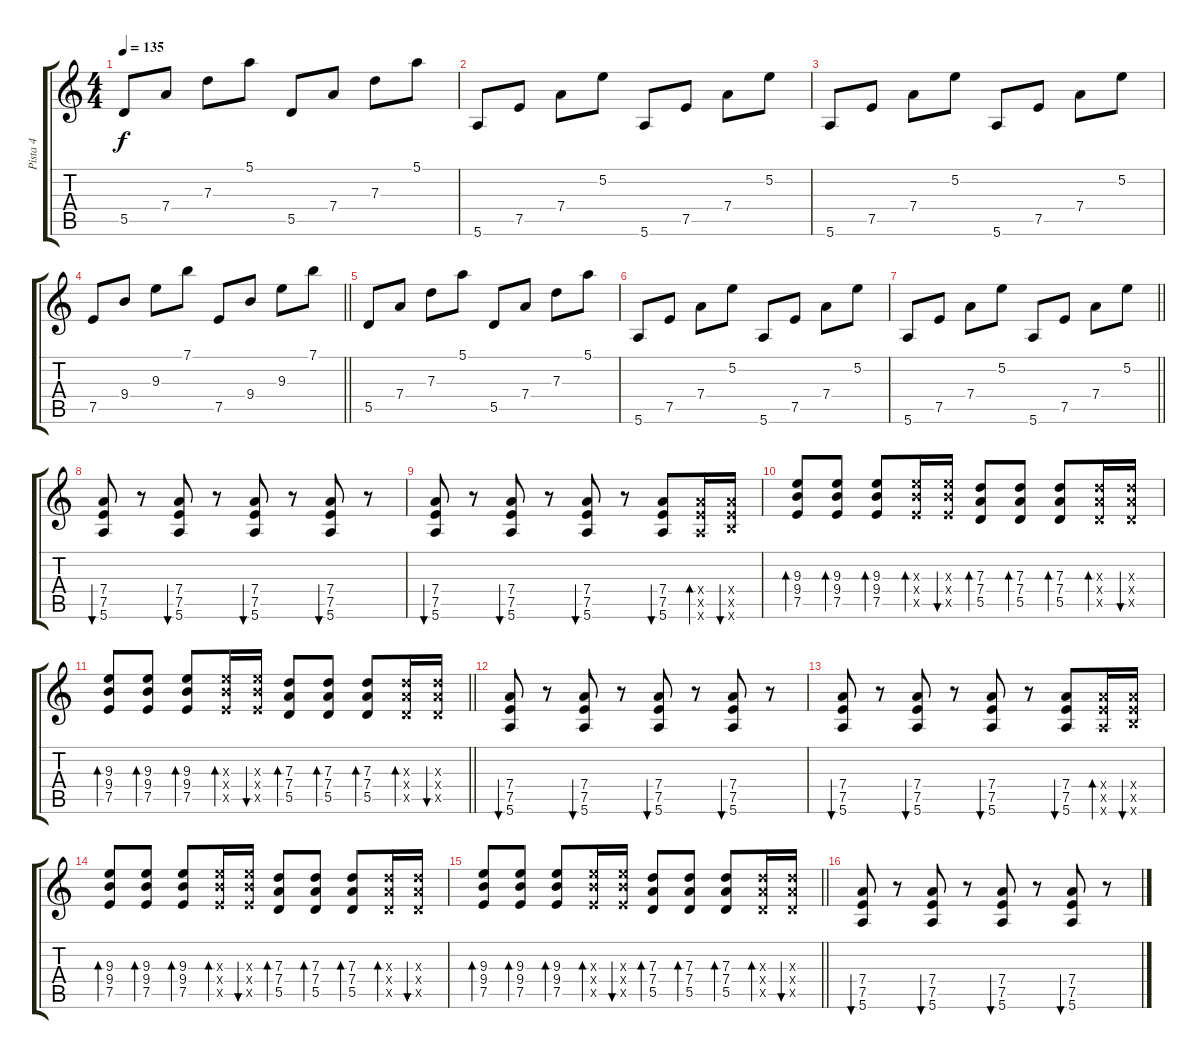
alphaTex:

\track ("Pista 4" "Pista 4") {instrument overdrivenguitar}
\staff {score tabs}
\tuning (E4 B3 G3 D3 A2 E2) {hide}
\ts (4 4)
\tempo 135
\clef g2
\ks c
5.5.8{dy f} 7.4.8 7.3.8 5.1.8 5.5.8 7.4.8 7.3.8 5.1.8 |
5.6.8 7.5.8 7.4.8 5.2.8 5.6.8 7.5.8 7.4.8 5.2.8 |
5.6.8 7.5.8 7.4.8 5.2.8 5.6.8 7.5.8 7.4.8 5.2.8 |
\barLineRight lightlight
7.5.8 9.4.8 9.3.8 7.1.8 7.5.8 9.4.8 9.3.8 7.1.8 |
5.5.8 7.4.8 7.3.8 5.1.8 5.5.8 7.4.8 7.3.8 5.1.8 |
5.6.8 7.5.8 7.4.8 5.2.8 5.6.8 7.5.8 7.4.8 5.2.8 |
\barLineRight lightlight
5.6.8 7.5.8 7.4.8 5.2.8 5.6.8 7.5.8 7.4.8 5.2.8 |
(7.4 7.5 5.6).8{bu 30} r.8 (7.4 7.5 5.6).8{bu 30} r.8 (7.4 7.5 5.6).8{bu 30} r.8 (7.4 7.5 5.6).8{bu 30} r.8 |
(7.4 7.5 5.6).8{bu 30} r.8 (7.4 7.5 5.6).8{bu 30} r.8 (7.4 7.5 5.6).8{bu 30} r.8 (7.4 7.5 5.6).8{bu 30} (7.4{x} 7.5{x} 5.6{x}).16{bd 30} (7.4{x} 7.5{x} 7.6{x}).16{bu 30} |
(9.3 9.4 7.5).8{bd 30} (9.3 9.4 7.5).8{bd 30} (9.3 9.4 7.5).8{bd 30} (9.3{x} 9.4{x} 7.5{x}).16{bd 30} (9.3{x} 9.4{x} 7.5{x}).16{bu 30} (7.3 7.4 5.5).8{bd 30} (7.3 7.4 5.5).8{bd 30} (7.3 7.4 5.5).8{bd 30} (7.3{x} 7.4{x} 5.5{x}).16{bd 30} (7.3{x} 7.4{x} 5.5{x}).16{bu 30} |
\barLineRight lightlight
(9.3 9.4 7.5).8{bd 30} (9.3 9.4 7.5).8{bd 30} (9.3 9.4 7.5).8{bd 30} (9.3{x} 9.4{x} 7.5{x}).16{bd 30} (9.3{x} 9.4{x} 7.5{x}).16{bu 30} (7.3 7.4 5.5).8{bd 30} (7.3 7.4 5.5).8{bd 30} (7.3 7.4 5.5).8{bd 30} (7.3{x} 7.4{x} 5.5{x}).16{bd 30} (7.3{x} 7.4{x} 5.5{x}).16{bu 30} |
(7.4 7.5 5.6).8{bu 30} r.8 (7.4 7.5 5.6).8{bu 30} r.8 (7.4 7.5 5.6).8{bu 30} r.8 (7.4 7.5 5.6).8{bu 30} r.8 |
(7.4 7.5 5.6).8{bu 30} r.8 (7.4 7.5 5.6).8{bu 30} r.8 (7.4 7.5 5.6).8{bu 30} r.8 (7.4 7.5 5.6).8{bu 30} (7.4{x} 7.5{x} 5.6{x}).16{bd 30} (7.4{x} 7.5{x} 7.6{x}).16{bu 30} |
(9.3 9.4 7.5).8{bd 30} (9.3 9.4 7.5).8{bd 30} (9.3 9.4 7.5).8{bd 30} (9.3{x} 9.4{x} 7.5{x}).16{bd 30} (9.3{x} 9.4{x} 7.5{x}).16{bu 30} (7.3 7.4 5.5).8{bd 30} (7.3 7.4 5.5).8{bd 30} (7.3 7.4 5.5).8{bd 30} (7.3{x} 7.4{x} 5.5{x}).16{bd 30} (7.3{x} 7.4{x} 5.5{x}).16{bu 30} |
\barLineRight lightlight
(9.3 9.4 7.5).8{bd 30} (9.3 9.4 7.5).8{bd 30} (9.3 9.4 7.5).8{bd 30} (9.3{x} 9.4{x} 7.5{x}).16{bd 30} (9.3{x} 9.4{x} 7.5{x}).16{bu 30} (7.3 7.4 5.5).8{bd 30} (7.3 7.4 5.5).8{bd 30} (7.3 7.4 5.5).8{bd 30} (7.3{x} 7.4{x} 5.5{x}).16{bd 30} (7.3{x} 7.4{x} 5.5{x}).16{bu 30} |
(7.4 7.5 5.6).8{bu 30} r.8 (7.4 7.5 5.6).8{bu 30} r.8 (7.4 7.5 5.6).8{bu 30} r.8 (7.4 7.5 5.6).8{bu 30} r.8
